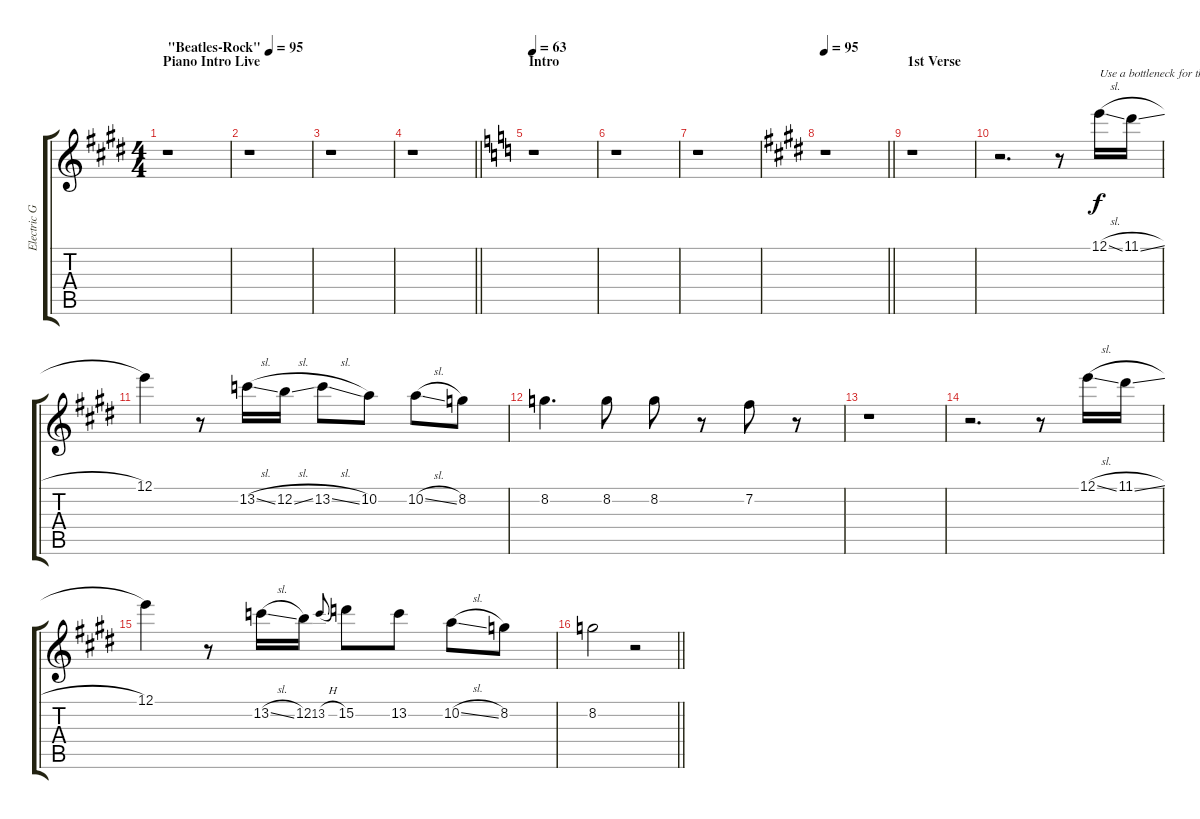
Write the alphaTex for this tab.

\track ("Electric Guitar" "Electric G") {instrument overdrivenguitar}
\staff {score tabs}
\tuning (E4 B3 G3 D3 A2 E2) {hide}
\ts (4 4)
\section ("" "Piano Intro Live")
\tempo (95 "\"Beatles-Rock\"")
\clef g2
\ks e
r.1{dy f instrument overdrivenguitar} |
r.1 |
r.1 |
\barLineRight lightlight
r.1 |
\section ("" "Intro")
\tempo 63
\ks c
r.1 |
r.1 |
r.1 |
\tempo 95
\barLineRight lightlight
\ks e
r.1 |
\section ("" "1st Verse")
r.1{instrument electricguitarjazz} |
r.2{d} r.8 12.1{sl}.16{txt "Use a bottleneck for this."} 11.1{sl}.16 |
12.1.4 r.8 13.2{sl}.16 12.2{sl}.16 13.2{sl}.8 10.2.8 10.2{sl}.8 8.2.8 |
8.2.4{d} 8.2.8 8.2.8 r.8 7.2.8 r.8 |
r.1 |
r.2{d} r.8 12.1{sl}.16 11.1{sl}.16 |
12.1.4 r.8 13.2{sl}.16 12.2.16 13.2{h}.8{gr onbeat} 15.2.8 13.2.8 10.2{sl}.8 8.2.8 |
\barLineRight lightlight
8.2.2 r.2
